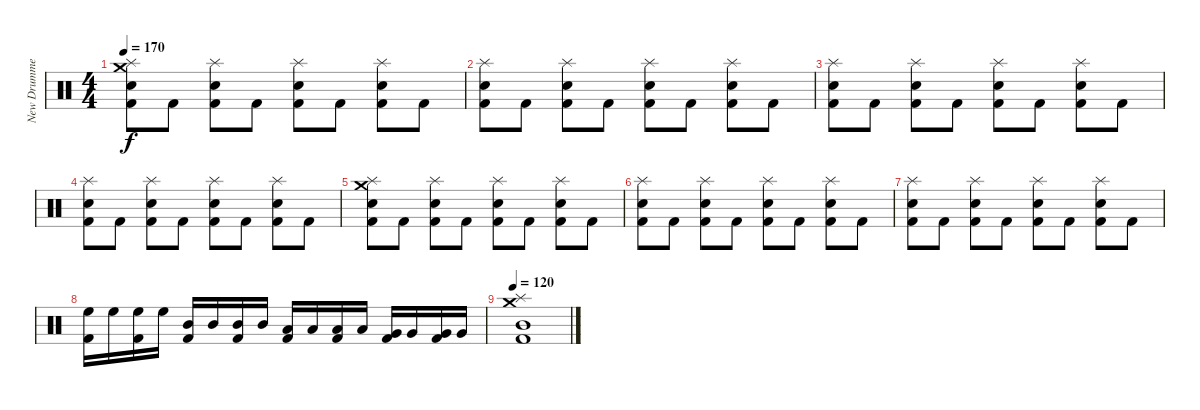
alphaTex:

\track ("New Drummer" "New Drumme") {instrument percussion}
\staff {score}
\articulation defaults
\ts (4 4)
\tempo 170
\clef neutral
\ks c
("Splash (hit)" "Crash medium (hit)" "Electric Snare (hit)" "Kick (hit) 2").8{dy f} "Kick (hit) 2".8 ("Splash (hit)" "Electric Snare (hit)" "Kick (hit) 2").8 "Kick (hit) 2".8 ("Splash (hit)" "Electric Snare (hit)" "Kick (hit) 2").8 "Kick (hit) 2".8 ("Splash (hit)" "Electric Snare (hit)" "Kick (hit) 2").8 "Kick (hit) 2".8 |
("Splash (hit)" "Electric Snare (hit)" "Kick (hit) 2").8 "Kick (hit) 2".8 ("Splash (hit)" "Electric Snare (hit)" "Kick (hit) 2").8 "Kick (hit) 2".8 ("Splash (hit)" "Electric Snare (hit)" "Kick (hit) 2").8 "Kick (hit) 2".8 ("Splash (hit)" "Electric Snare (hit)" "Kick (hit) 2").8 "Kick (hit) 2".8 |
("Splash (hit)" "Electric Snare (hit)" "Kick (hit) 2").8 "Kick (hit) 2".8 ("Splash (hit)" "Electric Snare (hit)" "Kick (hit) 2").8 "Kick (hit) 2".8 ("Splash (hit)" "Electric Snare (hit)" "Kick (hit) 2").8 "Kick (hit) 2".8 ("Splash (hit)" "Electric Snare (hit)" "Kick (hit) 2").8 "Kick (hit) 2".8 |
("Splash (hit)" "Electric Snare (hit)" "Kick (hit) 2").8 "Kick (hit) 2".8 ("Splash (hit)" "Electric Snare (hit)" "Kick (hit) 2").8 "Kick (hit) 2".8 ("Splash (hit)" "Electric Snare (hit)" "Kick (hit) 2").8 "Kick (hit) 2".8 ("Splash (hit)" "Electric Snare (hit)" "Kick (hit) 2").8 "Kick (hit) 2".8 |
("Splash (hit)" "Crash medium (hit)" "Electric Snare (hit)" "Kick (hit) 2").8 "Kick (hit) 2".8 ("Splash (hit)" "Electric Snare (hit)" "Kick (hit) 2").8 "Kick (hit) 2".8 ("Splash (hit)" "Electric Snare (hit)" "Kick (hit) 2").8 "Kick (hit) 2".8 ("Splash (hit)" "Electric Snare (hit)" "Kick (hit) 2").8 "Kick (hit) 2".8 |
("Splash (hit)" "Electric Snare (hit)" "Kick (hit) 2").8 "Kick (hit) 2".8 ("Splash (hit)" "Electric Snare (hit)" "Kick (hit) 2").8 "Kick (hit) 2".8 ("Splash (hit)" "Electric Snare (hit)" "Kick (hit) 2").8 "Kick (hit) 2".8 ("Splash (hit)" "Electric Snare (hit)" "Kick (hit) 2").8 "Kick (hit) 2".8 |
("Splash (hit)" "Electric Snare (hit)" "Kick (hit) 2").8 "Kick (hit) 2".8 ("Splash (hit)" "Electric Snare (hit)" "Kick (hit) 2").8 "Kick (hit) 2".8 ("Splash (hit)" "Electric Snare (hit)" "Kick (hit) 2").8 "Kick (hit) 2".8 ("Splash (hit)" "Electric Snare (hit)" "Kick (hit) 2").8 "Kick (hit) 2".8 |
("High Floor Tom (hit)" "Kick (hit) 2").16 "High Floor Tom (hit)".16 ("High Floor Tom (hit)" "Kick (hit) 2").16 "High Floor Tom (hit)".16 ("Mid Tom (hit)" "Kick (hit) 2").16 "Mid Tom (hit)".16 ("Mid Tom (hit)" "Kick (hit) 2").16 "Mid Tom (hit)".16 ("Low Tom (hit)" "Kick (hit) 2").16 "Low Tom (hit)".16 ("Low Tom (hit)" "Kick (hit) 2").16 "Low Tom (hit)".16 ("Very Low Tom (hit)" "Kick (hit) 2").16 "Very Low Tom (hit)".16 ("Very Low Tom (hit)" "Kick (hit) 2").16 "Very Low Tom (hit)".16 |
\tempo 120
("Splash (hit)" "Crash medium (hit)" "Mid Tom (hit)" "Kick (hit) 2").1
